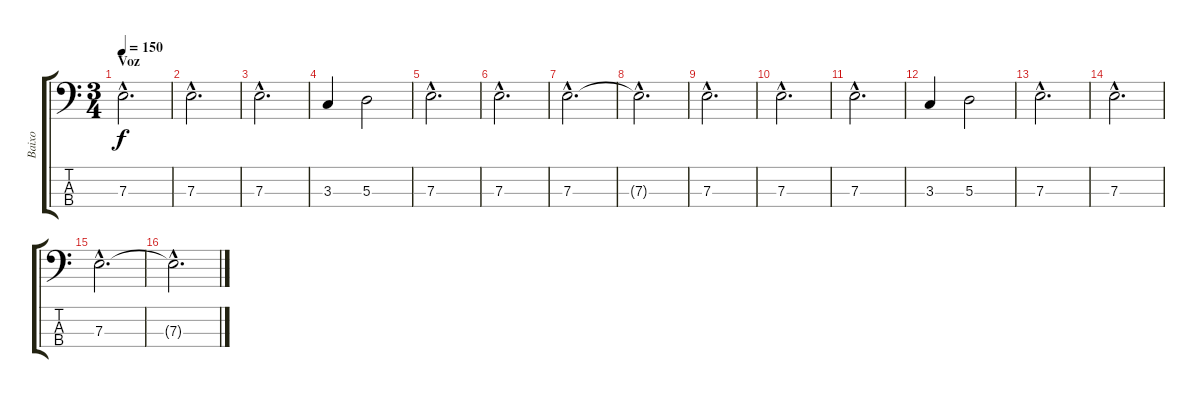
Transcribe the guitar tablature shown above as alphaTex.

\track ("Baixo" "Baixo") {instrument electricbasspick}
\staff {score tabs}
\tuning (G2 D2 A1 E1) {hide}
\ts (3 4)
\section ("" "Voz")
\tempo 150
\clef f4
\ks c
7.3{hac}.2{d dy f} |
7.3{hac}.2{d} |
7.3{hac}.2{d} |
3.3.4 5.3.2 |
7.3{hac}.2{d} |
7.3{hac}.2{d} |
7.3{hac}.2{d} |
7.3{hac t}.2{d} |
7.3{hac}.2{d} |
7.3{hac}.2{d} |
7.3{hac}.2{d} |
3.3.4 5.3.2 |
7.3{hac}.2{d} |
7.3{hac}.2{d} |
7.3{hac}.2{d} |
7.3{hac t}.2{d}
